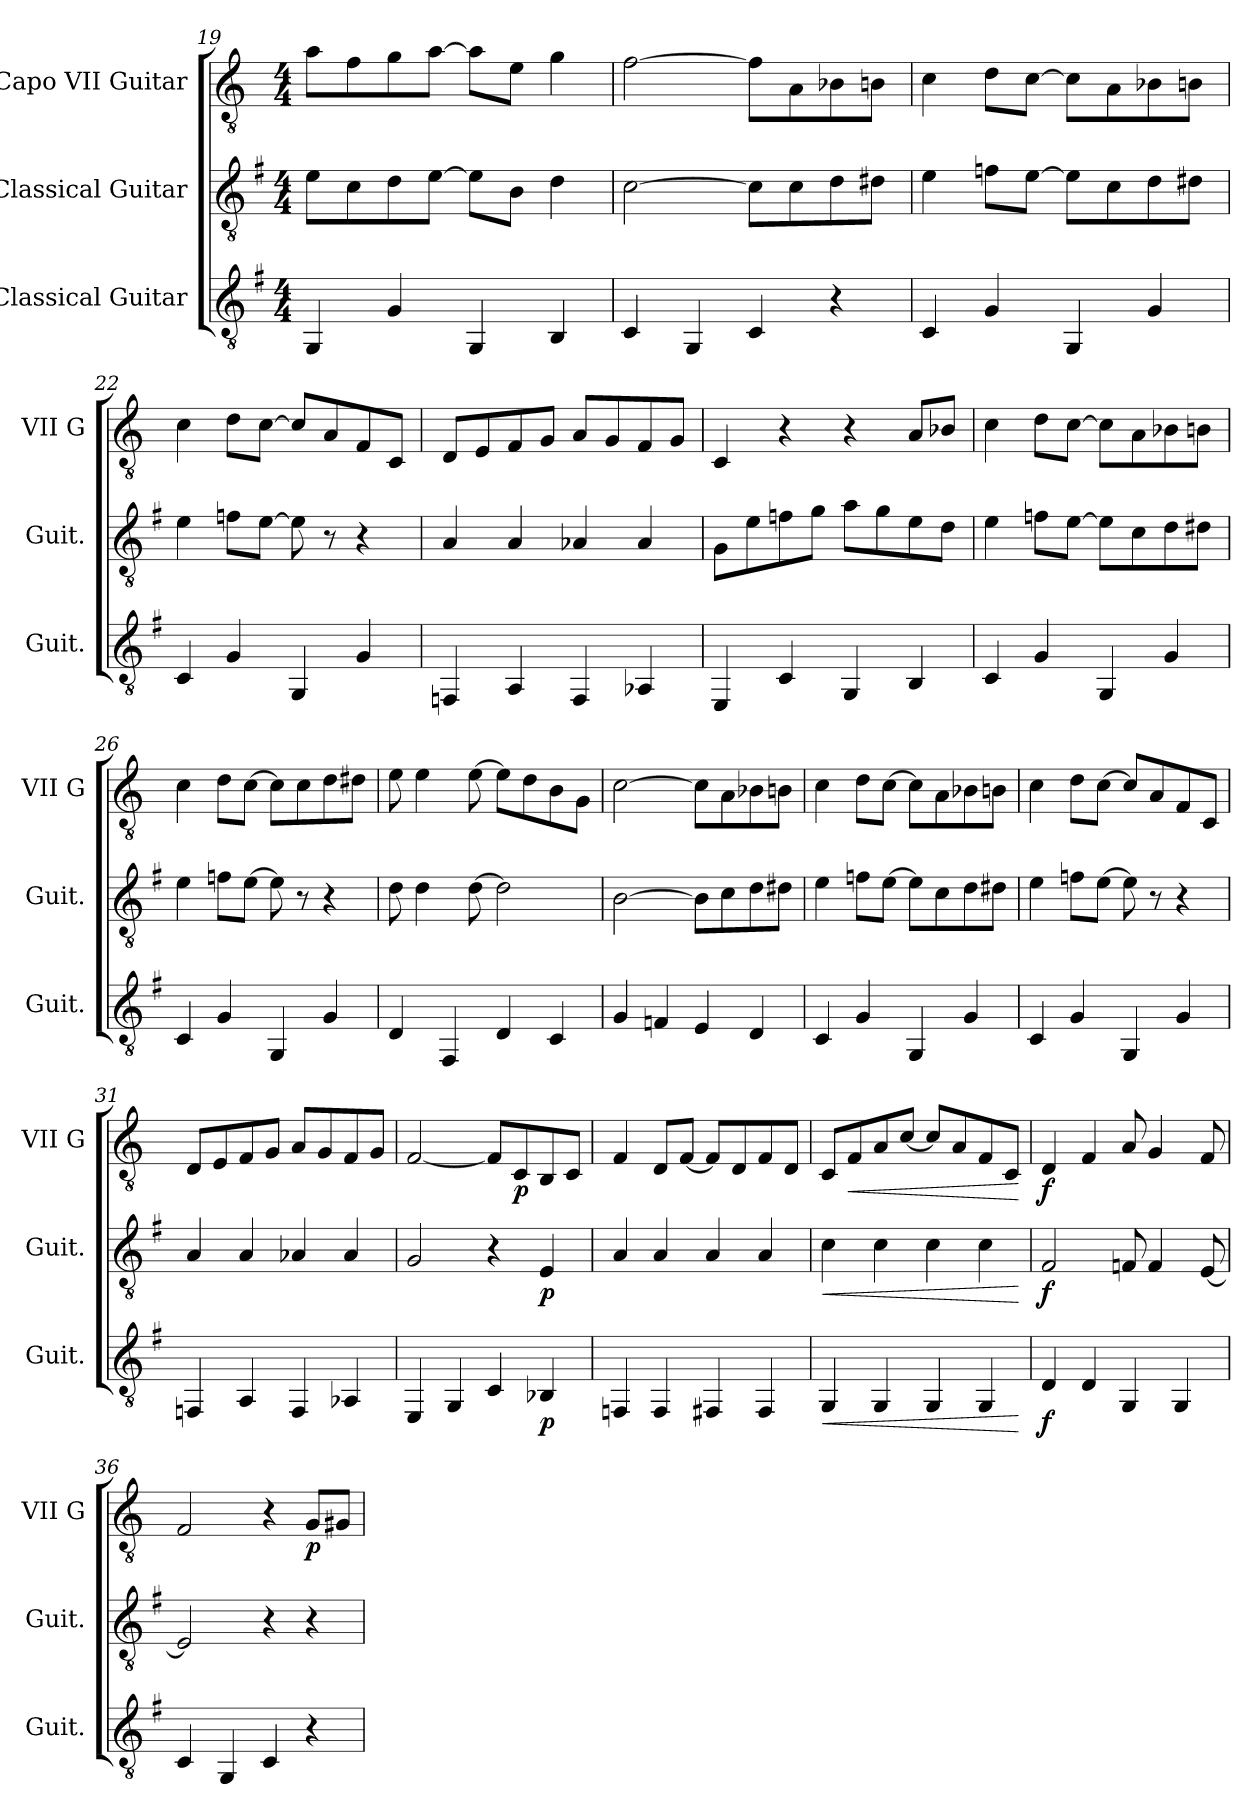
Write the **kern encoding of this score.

**kern	**dynam	**kern	**dynam	**kern	**dynam
*part3	*part3	*part2	*part2	*part1	*part1
*staff3	*staff3	*staff2	*staff2	*staff1	*staff1
*I"Classical Guitar	*	*I"Classical Guitar	*	*I"Capo VII Guitar	*
*I'Guit.	*	*I'Guit.	*	*I'VII G	*
*clefGv2	*	*clefGv2	*	*clefGv2	*
*	*	*	*	*ITrd-4c-7	*
*k[f#]	*	*k[f#]	*	*k[f#]	*
*M4/4	*	*M4/4	*	*M4/4	*
=19	=19	=19	=19	=19	=19
4GG/	.	8e\L	.	8ee\L	.
.	.	8c\	.	8cc\	.
4G/	.	8d\	.	8dd\	.
.	.	[8e\J	.	[8ee\J	.
4GG/	.	8e\L]	.	8ee\L]	.
.	.	8B\J	.	8b\J	.
4BB/	.	4d\	.	4dd\	.
!!LO:PB:g=z
=20	=20	=20	=20	=20	=20
4C/	.	[2c\	.	[2cc\	.
4GG/	.	.	.	.	.
4C/	.	8c\L]	.	8cc\L]	.
.	.	8c\	.	8e\	.
4r	.	8d\	.	8fn\	.
.	.	8d#X\J	.	8f#X\J	.
=21	=21	=21	=21	=21	=21
4C/	.	4e\	.	4g\	.
4G/	.	8fn\L	.	8a\L	.
.	.	[8e\J	.	[8g\J	.
4GG/	.	8e\L]	.	8g\L]	.
.	.	8c\	.	8e\	.
4G/	.	8d\	.	8fn\	.
.	.	8d#X\J	.	8f#X\J	.
=22	=22	=22	=22	=22	=22
4C/	.	4e\	.	4g\	.
4G/	.	8fn\L	.	8a\L	.
.	.	[8e\J	.	[8g\J	.
4GG/	.	8e\]	.	8g/L]	.
.	.	8r	.	8e/	.
4G/	.	4r	.	8c/	.
.	.	.	.	8G/J	.
=23	=23	=23	=23	=23	=23
4FFn/	.	4A/	.	8A/L	.
.	.	.	.	8B/	.
4AA/	.	4A/	.	8c/	.
.	.	.	.	8d/J	.
4FF/	.	4A-X/	.	8e/L	.
.	.	.	.	8d/	.
4AA-X/	.	4A-/	.	8c/	.
.	.	.	.	8d/J	.
!!LO:LB:g=z
=24	=24	=24	=24	=24	=24
4EE/	.	8G\L	.	4G/	.
.	.	8e\	.	.	.
4C/	.	8fn\	.	4r	.
.	.	8g\J	.	.	.
4GG/	.	8a\L	.	4r	.
.	.	8g\	.	.	.
4BB/	.	8e\	.	8e/L	.
.	.	8d\J	.	8fn/J	.
=25	=25	=25	=25	=25	=25
4C/	.	4e\	.	4g\	.
4G/	.	8fn\L	.	8a\L	.
.	.	[8e\J	.	[8g\J	.
4GG/	.	8e\L]	.	8g\L]	.
.	.	8c\	.	8e\	.
4G/	.	8d\	.	8fn\	.
.	.	8d#X\J	.	8f#X\J	.
=26	=26	=26	=26	=26	=26
4C/	.	4e\	.	4g\	.
4G/	.	8fn\L	.	8a\L	.
.	.	[8e\J	.	[8g\J	.
4GG/	.	8e\]	.	8g\L]	.
.	.	8r	.	8g\	.
4G/	.	4r	.	8a\	.
.	.	.	.	8a#X\J	.
=27	=27	=27	=27	=27	=27
4D/	.	8d\	.	8b\	.
.	.	4d\	.	4b\	.
4FF#/	.	.	.	.	.
.	.	[8d\	.	[8b\	.
4D/	.	2d\]	.	8b\L]	.
.	.	.	.	8a\	.
4C/	.	.	.	8f#\	.
.	.	.	.	8d\J	.
!!LO:LB:g=z
=28	=28	=28	=28	=28	=28
4G/	.	[2B\	.	[2g\	.
4Fn/	.	.	.	.	.
4E/	.	8B\L]	.	8g\L]	.
.	.	8c\	.	8e\	.
4D/	.	8d\	.	8fn\	.
.	.	8d#X\J	.	8f#X\J	.
=29	=29	=29	=29	=29	=29
4C/	.	4e\	.	4g\	.
4G/	.	8fn\L	.	8a\L	.
.	.	[8e\J	.	[8g\J	.
4GG/	.	8e\L]	.	8g\L]	.
.	.	8c\	.	8e\	.
4G/	.	8d\	.	8fn\	.
.	.	8d#X\J	.	8f#X\J	.
=30	=30	=30	=30	=30	=30
4C/	.	4e\	.	4g\	.
4G/	.	8fn\L	.	8a\L	.
.	.	[8e\J	.	[8g\J	.
4GG/	.	8e\]	.	8g/L]	.
.	.	8r	.	8e/	.
4G/	.	4r	.	8c/	.
.	.	.	.	8G/J	.
=31	=31	=31	=31	=31	=31
4FFn/	.	4A/	.	8A/L	.
.	.	.	.	8B/	.
4AA/	.	4A/	.	8c/	.
.	.	.	.	8d/J	.
4FF/	.	4A-X/	.	8e/L	.
.	.	.	.	8d/	.
4AA-X/	.	4A-/	.	8c/	.
.	.	.	.	8d/J	.
=32	=32	=32	=32	=32	=32
4EE/	.	2G/	.	[2c/	.
4GG/	.	.	.	.	.
4C/	.	4r	.	8c/L]	.
!	!	!	!	!	!LO:DY:b
.	.	.	.	8G/	p
!	!LO:DY:b	!	!LO:DY:b	!	!
4BB-X/	p	4E/	p	8F#/	.
.	.	.	.	8G/J	.
!!LO:LB:g=z
=33	=33	=33	=33	=33	=33
4FFn/	.	4A/	.	4c/	.
4FF/	.	4A/	.	8A/L	.
.	.	.	.	[8c/J	.
4FF#X/	.	4A/	.	8c/L]	.
.	.	.	.	8A/	.
4FF#/	.	4A/	.	8c/	.
.	.	.	.	8A/J	.
=34	=34	=34	=34	=34	=34
!	!LO:HP:b	!	!LO:HP:b	!	!
4GG/	<	4c\	<	8G/L	.
!	!	!	!	!	!LO:HP:b
.	.	.	.	8c/	<
4GG/	.	4c\	.	8e/	.
.	.	.	.	[8g/J	.
4GG/	.	4c\	.	8g/L]	.
.	.	.	.	8e/	.
4GG/	.	4c\	.	8c/	.
.	.	.	.	8G/J	.
.	[	.	[	.	[
=35	=35	=35	=35	=35	=35
!	!LO:DY:b	!	!LO:DY:b	!	!LO:DY:b
4D/	f	2F#/	f	4A/	f
4D/	.	.	.	4c/	.
4GG/	.	8Fn/	.	8e/	.
.	.	4F/	.	4d/	.
4GG/	.	.	.	.	.
.	.	[8E/	.	8c/	.
=36	=36	=36	=36	=36	=36
4C/	.	2E/]	.	2c/	.
4GG/	.	.	.	.	.
4C/	.	4r	.	4r	.
!	!	!	!	!	!LO:DY:b
4r	.	4r	.	8d/L	p
.	.	.	.	8d#X/J	.
=	=	=	=	=	=
*-	*-	*-	*-	*-	*-
